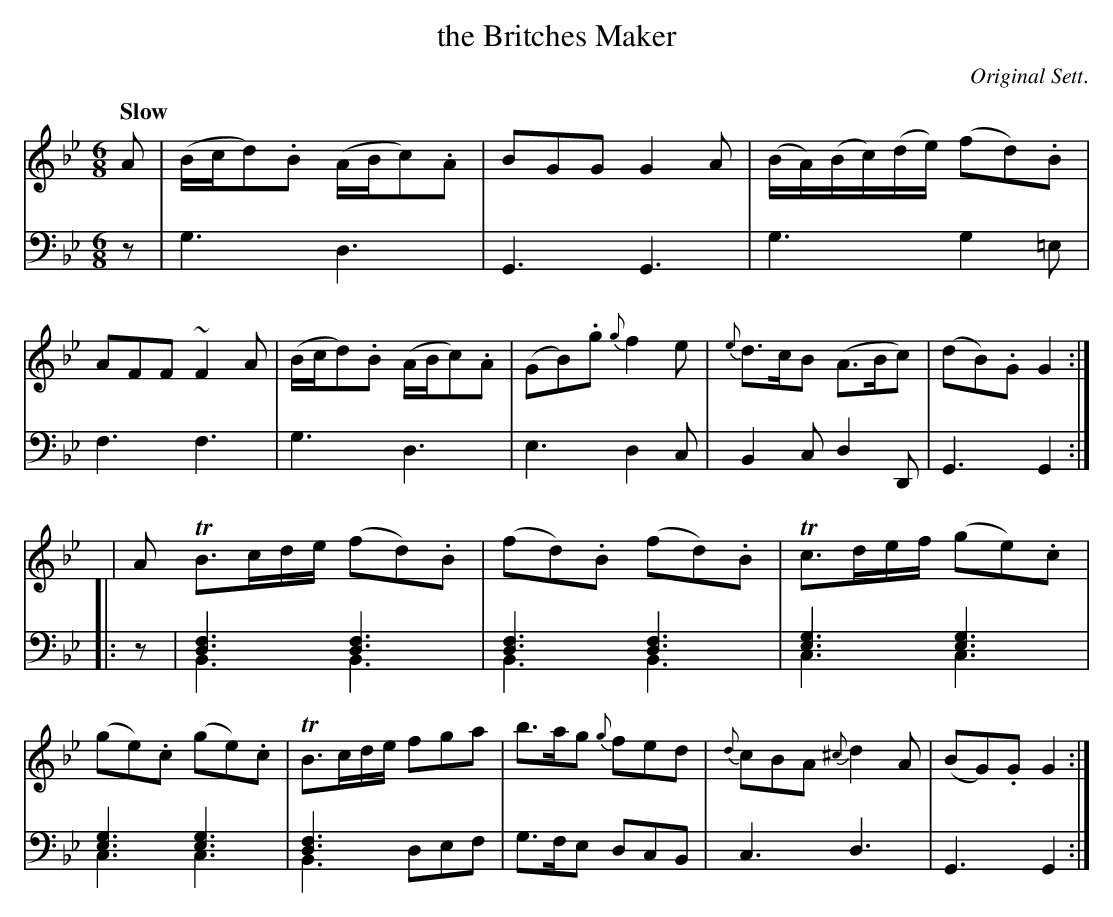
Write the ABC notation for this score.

X:1
T: the Britches Maker
O: Original Sett.
M: 6/8
L: 1/8
Q: "Slow"
K: Gm
V: 1 staves=2
A |\
(B/c/d).B (A/B/c).A | BGG G2A | (B/A/)(B/c/)(d/e/) (fd).B | AFF ~F2A |\
(B/c/d).B (A/B/c).A | (GB).g {g}f2e | {e}d>cB (A>Bc) | (dB).G G2 :|
|: |A \
TB>cd/e/ (fd).B | (fd).B (fd).B | Tc>de/f/ (ge).c | (ge).c (ge).c |\
TB>cd/e/ fga | b>ag {g}fed | {d}cBA {^c}d2A | (BG).G G2 :|
V: 2 clef=bass middle=d
z |\
g3 d3 | G3 G3 | g3 g2=e | f3 f3 | g3 d3 | e3 d2c | B2c d2D | G3 G2 :||: z |
[f3d3] [f3d3] & B3 B3 | [f3d3] [f3d3] & B3 B3 |\
[e3g3] [e3g3] & c3 c3 | [e3g3] [e3g3] & c3 c3 |\
[f3d3] x3 & B3 def | g>fe dcB | c3 d3 | G3 G2 :|
